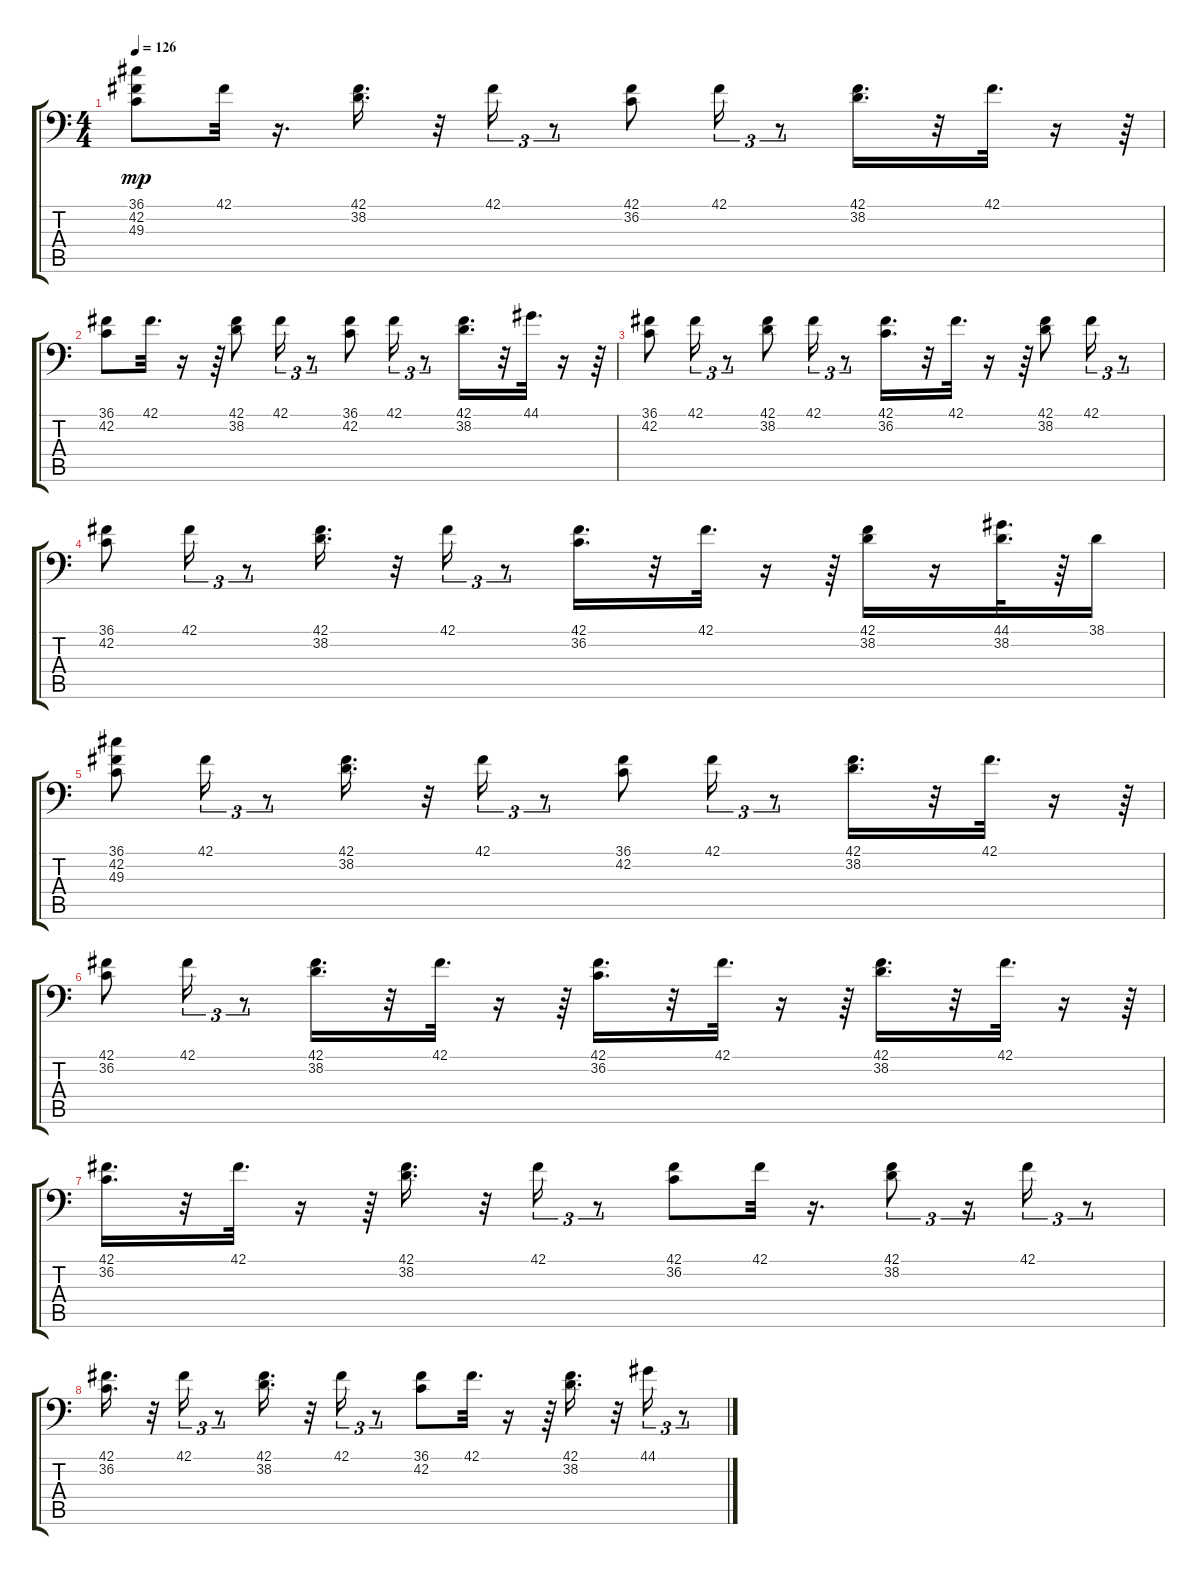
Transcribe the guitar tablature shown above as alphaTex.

\track "" {instrument acousticgrandpiano}
\staff {score tabs}
\tuning (C-1 C-1 C-1 C-1 C-1 C-1) {hide}
\ts (4 4)
\tempo 126
\clef f4
\ks c
(36.1 42.2 49.3).8{dy mp} 42.1.32 r.16{d} (42.1 38.2).16{d} r.32 42.1.16{tu (3 2)} r.8{tu (3 2)} (42.1 36.2).8 42.1.16{tu (3 2)} r.8{tu (3 2)} (42.1 38.2).16{d} r.32 42.1.32{d} r.16 r.64 |
(36.1 42.2).8 42.1.32{d} r.16 r.64 (42.1 38.2).8 42.1.16{tu (3 2)} r.8{tu (3 2)} (36.1 42.2).8 42.1.16{tu (3 2)} r.8{tu (3 2)} (42.1 38.2).16{d} r.32 44.1.32{d} r.16 r.64 |
(36.1 42.2).8 42.1.16{tu (3 2)} r.8{tu (3 2)} (42.1 38.2).8 42.1.16{tu (3 2)} r.8{tu (3 2)} (42.1 36.2).16{d} r.32 42.1.32{d} r.16 r.64 (42.1 38.2).8 42.1.16{tu (3 2)} r.8{tu (3 2)} |
(36.1 42.2).8 42.1.16{tu (3 2)} r.8{tu (3 2)} (42.1 38.2).16{d} r.32 42.1.16{tu (3 2)} r.8{tu (3 2)} (42.1 36.2).16{d} r.32 42.1.32{d} r.16 r.64 (42.1 38.2).16 r.16 (44.1 38.2).32{d} r.64 38.1.16 |
(36.1 42.2 49.3).8 42.1.16{tu (3 2)} r.8{tu (3 2)} (42.1 38.2).16{d} r.32 42.1.16{tu (3 2)} r.8{tu (3 2)} (36.1 42.2).8 42.1.16{tu (3 2)} r.8{tu (3 2)} (42.1 38.2).16{d} r.32 42.1.32{d} r.16 r.64 |
(42.1 36.2).8 42.1.16{tu (3 2)} r.8{tu (3 2)} (42.1 38.2).16{d} r.32 42.1.32{d} r.16 r.64 (42.1 36.2).16{d} r.32 42.1.32{d} r.16 r.64 (42.1 38.2).16{d} r.32 42.1.32{d} r.16 r.64 |
(42.1 36.2).16{d} r.32 42.1.32{d} r.16 r.64 (42.1 38.2).16{d} r.32 42.1.16{tu (3 2)} r.8{tu (3 2)} (42.1 36.2).8 42.1.32 r.16{d} (42.1 38.2).8{tu (3 2)} r.16{tu (3 2)} 42.1.16{tu (3 2)} r.8{tu (3 2)} |
(42.1 36.2).16{d} r.32 42.1.16{tu (3 2)} r.8{tu (3 2)} (42.1 38.2).16{d} r.32 42.1.16{tu (3 2)} r.8{tu (3 2)} (36.1 42.2).8 42.1.32{d} r.16 r.64 (42.1 38.2).16{d} r.32 44.1.16{tu (3 2)} r.8{tu (3 2)}
